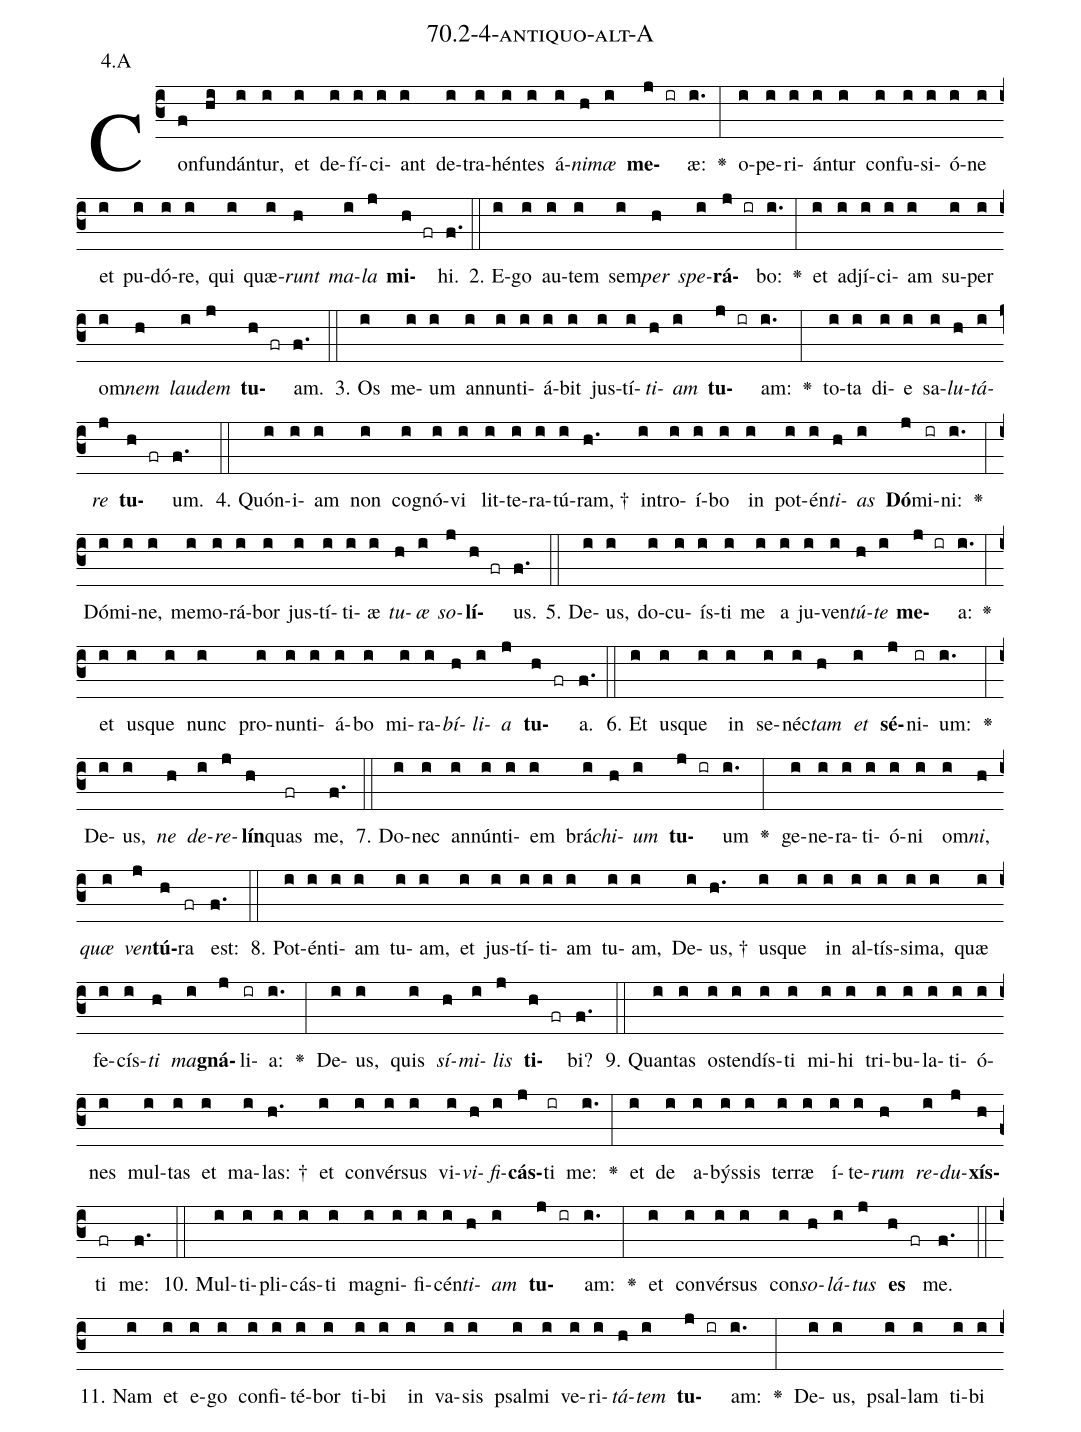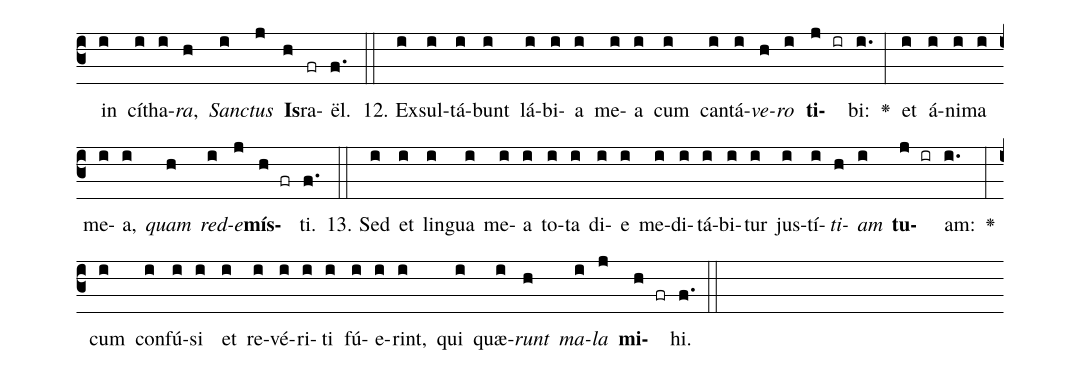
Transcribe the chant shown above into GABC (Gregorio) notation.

name: 70.2-4-antiquo-alt-A;
annotation: 4.A;
%%
(c3)Con(f)fun(hi)dán(i)tur,(i) et(i) de(i)fí(i)ci(i)ant(i) de(i)tra(i)hén(i)tes(i) á(i)<i>ni</i>(h)<i>mæ</i>(i) <b>me</b>(j ir)æ:(i.) <v>\greheightstar</v>(:) o(i)pe(i)ri(i)án(i)tur(i) con(i)fu(i)si(i)ó(i)ne(i) et(i) pu(i)dó(i)re,(i) qui(i) quæ(i)<i>runt</i>(h) <i>ma</i>(i)<i>la</i>(j) <b>mi</b>(h fr)hi.(f.) (::)
2. E(i)go(i) au(i)tem(i) sem(i)<i>per</i>(h) <i>spe</i>(i)<b>rá</b>(j ir)bo:(i.) <v>\greheightstar</v>(:) et(i) ad(i)jí(i)ci(i)am(i) su(i)per(i) om(i)<i>nem</i>(h) <i>lau</i>(i)<i>dem</i>(j) <b>tu</b>(h fr)am.(f.) (::)
3. Os(i) me(i)um(i) an(i)nun(i)ti(i)á(i)bit(i) jus(i)tí(i)<i>ti</i>(h)<i>am</i>(i) <b>tu</b>(j ir)am:(i.) <v>\greheightstar</v>(:) to(i)ta(i) di(i)e(i) sa(i)<i>lu</i>(h)<i>tá</i>(i)<i>re</i>(j) <b>tu</b>(h fr)um.(f.) (::)
4. Quón(i)i(i)am(i) non(i) co(i)gnó(i)vi(i) lit(i)te(i)ra(i)tú(i)ram, †(h.) in(i)tro(i)í(i)bo(i) in(i) pot(i)én(i)<i>ti</i>(h)<i>as</i>(i) <b>Dó</b>(j)mi(ir)ni:(i.) <v>\greheightstar</v>(:) Dó(i)mi(i)ne,(i) me(i)mo(i)rá(i)bor(i) jus(i)tí(i)ti(i)æ(i) <i>tu</i>(h)<i>æ</i>(i) <i>so</i>(j)<b>lí</b>(h fr)us.(f.) (::)
5. De(i)us,(i) do(i)cu(i)ís(i)ti(i) me(i) a(i) ju(i)ven(i)<i>tú</i>(h)<i>te</i>(i) <b>me</b>(j ir)a:(i.) <v>\greheightstar</v>(:) et(i) us(i)que(i) nunc(i) pro(i)nun(i)ti(i)á(i)bo(i) mi(i)ra(i)<i>bí</i>(h)<i>li</i>(i)<i>a</i>(j) <b>tu</b>(h fr)a.(f.) (::)
6. Et(i) us(i)que(i) in(i) se(i)néc(i)<i>tam</i>(h) <i>et</i>(i) <b>sé</b>(j)ni(ir)um:(i.) <v>\greheightstar</v>(:) De(i)us,(i) <i>ne</i>(h) <i>de</i>(i)<i>re</i>(j)<b>lín</b>(h)quas(fr) me,(f.) (::)
7. Do(i)nec(i) an(i)nún(i)ti(i)em(i) brá(i)<i>chi</i>(h)<i>um</i>(i) <b>tu</b>(j ir)um(i.) <v>\greheightstar</v>(:) ge(i)ne(i)ra(i)ti(i)ó(i)ni(i) om(i)<i>ni</i>,(h) <i>quæ</i>(i) <i>ven</i>(j)<b>tú</b>(h)ra(fr) est:(f.) (::)
8. Pot(i)én(i)ti(i)am(i) tu(i)am,(i) et(i) jus(i)tí(i)ti(i)am(i) tu(i)am,(i) De(i)us, †(h.) us(i)que(i) in(i) al(i)tís(i)si(i)ma,(i) quæ(i) fe(i)cís(i)<i>ti</i>(h) <i>ma</i>(i)<b>gná</b>(j)li(ir)a:(i.) <v>\greheightstar</v>(:) De(i)us,(i) quis(i) <i>sí</i>(h)<i>mi</i>(i)<i>lis</i>(j) <b>ti</b>(h fr)bi?(f.) (::)
9. Quan(i)tas(i) os(i)ten(i)dís(i)ti(i) mi(i)hi(i) tri(i)bu(i)la(i)ti(i)ó(i)nes(i) mul(i)tas(i) et(i) ma(i)las: †(h.) et(i) con(i)vér(i)sus(i) vi(i)<i>vi</i>(h)<i>fi</i>(i)<b>cás</b>(j)ti(ir) me:(i.) <v>\greheightstar</v>(:) et(i) de(i) a(i)býs(i)sis(i) ter(i)ræ(i) í(i)te(i)<i>rum</i>(h) <i>re</i>(i)<i>du</i>(j)<b>xís</b>(h)ti(fr) me:(f.) (::)
10. Mul(i)ti(i)pli(i)cás(i)ti(i) ma(i)gni(i)fi(i)cén(i)<i>ti</i>(h)<i>am</i>(i) <b>tu</b>(j ir)am:(i.) <v>\greheightstar</v>(:) et(i) con(i)vér(i)sus(i) con(i)<i>so</i>(h)<i>lá</i>(i)<i>tus</i>(j) <b>es</b>(h fr) me.(f.) (::)
11. Nam(i) et(i) e(i)go(i) con(i)fi(i)té(i)bor(i) ti(i)bi(i) in(i) va(i)sis(i) psal(i)mi(i) ve(i)ri(i)<i>tá</i>(h)<i>tem</i>(i) <b>tu</b>(j ir)am:(i.) <v>\greheightstar</v>(:) De(i)us,(i) psal(i)lam(i) ti(i)bi(i) in(i) cí(i)tha(i)<i>ra</i>,(h) <i>Sanc</i>(i)<i>tus</i>(j) <b>Is</b>(h)ra(fr)ël.(f.) (::)
12. Ex(i)sul(i)tá(i)bunt(i) lá(i)bi(i)a(i) me(i)a(i) cum(i) can(i)tá(i)<i>ve</i>(h)<i>ro</i>(i) <b>ti</b>(j ir)bi:(i.) <v>\greheightstar</v>(:) et(i) á(i)ni(i)ma(i) me(i)a,(i) <i>quam</i>(h) <i>red</i>(i)<i>e</i>(j)<b>mís</b>(h fr)ti.(f.) (::)
13. Sed(i) et(i) lin(i)gua(i) me(i)a(i) to(i)ta(i) di(i)e(i) me(i)di(i)tá(i)bi(i)tur(i) jus(i)tí(i)<i>ti</i>(h)<i>am</i>(i) <b>tu</b>(j ir)am:(i.) <v>\greheightstar</v>(:) cum(i) con(i)fú(i)si(i) et(i) re(i)vé(i)ri(i)ti(i) fú(i)e(i)rint,(i) qui(i) quæ(i)<i>runt</i>(h) <i>ma</i>(i)<i>la</i>(j) <b>mi</b>(h fr)hi.(f.) (::)
